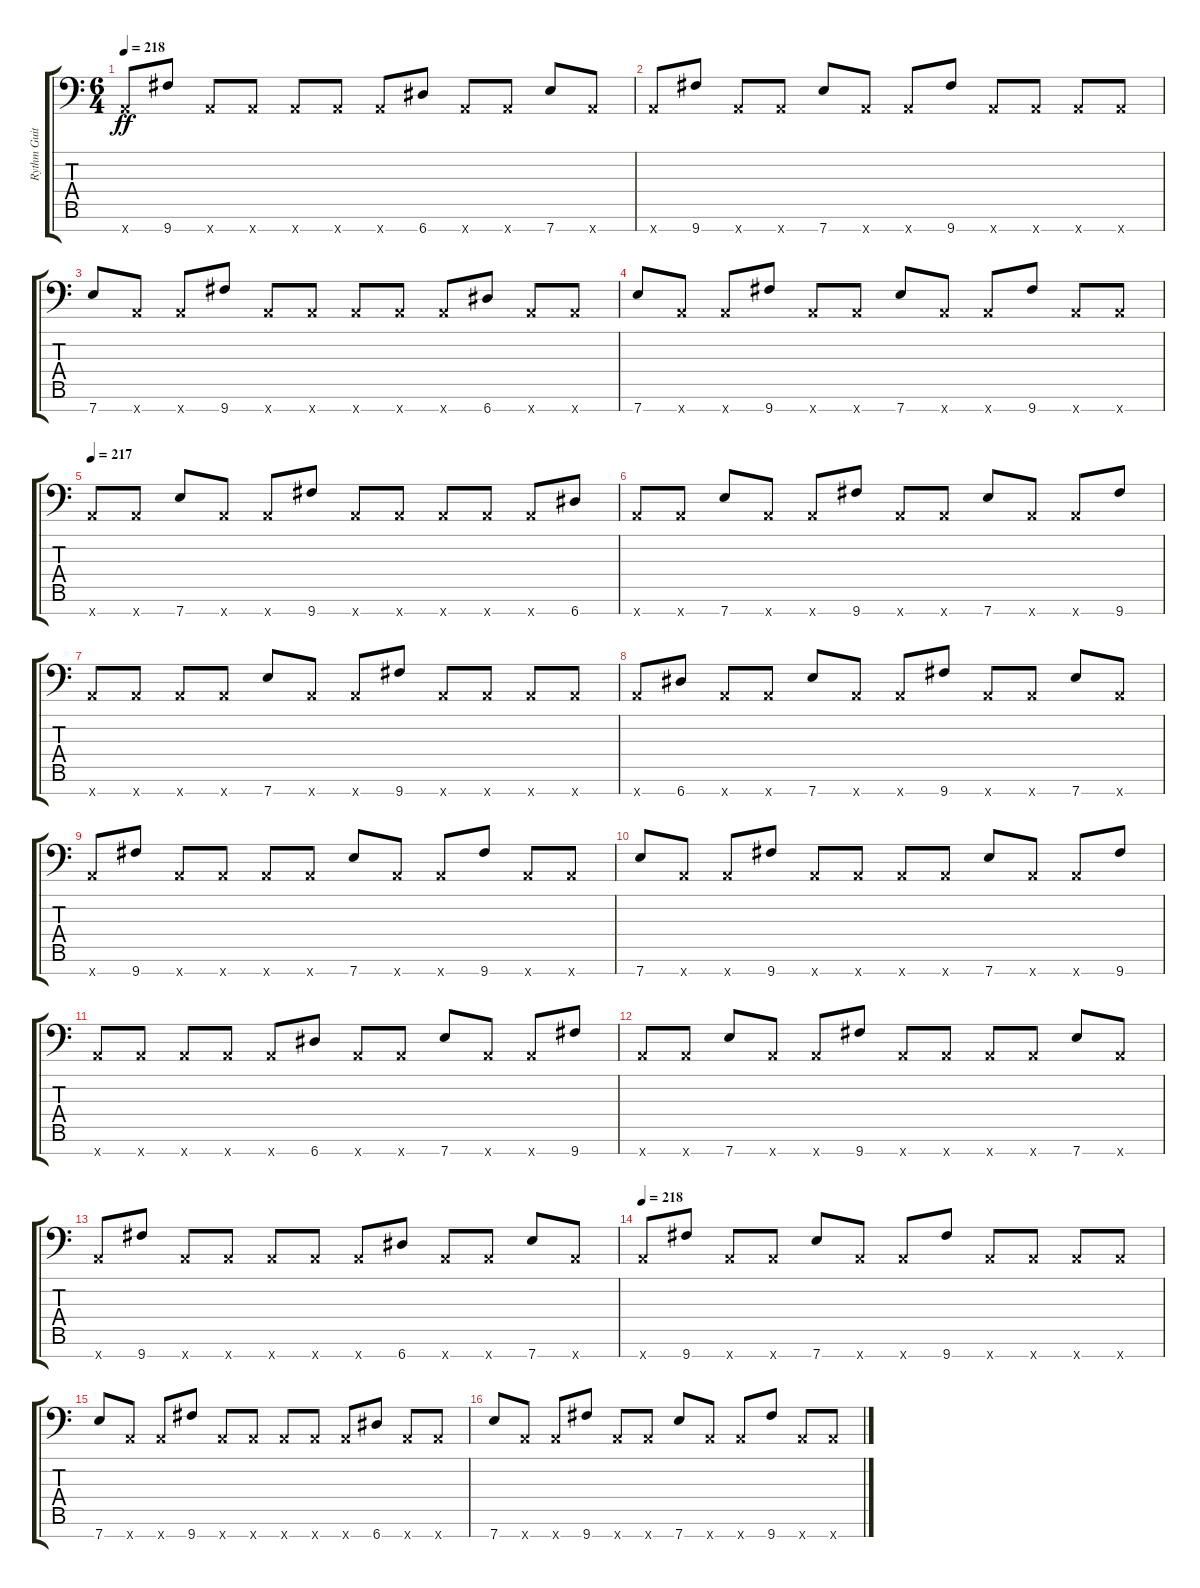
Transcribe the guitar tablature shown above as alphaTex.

\track ("Rythm Guitar #2" "Rythm Guit") {instrument distortionguitar}
\staff {score tabs}
\tuning (D4 A3 E3 D3 A2 E2 A1) {hide}
\ts (6 4)
\tempo 218
\clef f4
\ks c
0.7{x}.8{dy ff} 9.7.8 0.7{x}.8 0.7{x}.8 0.7{x}.8 0.7{x}.8 0.7{x}.8 6.7.8 0.7{x}.8 0.7{x}.8 7.7.8 0.7{x}.8 |
0.7{x}.8 9.7.8 0.7{x}.8 0.7{x}.8 7.7.8 0.7{x}.8 0.7{x}.8 9.7.8 0.7{x}.8 0.7{x}.8 0.7{x}.8 0.7{x}.8 |
7.7.8 0.7{x}.8 0.7{x}.8 9.7.8 0.7{x}.8 0.7{x}.8 0.7{x}.8 0.7{x}.8 0.7{x}.8 6.7.8 0.7{x}.8 0.7{x}.8 |
7.7.8 0.7{x}.8 0.7{x}.8 9.7.8 0.7{x}.8 0.7{x}.8 7.7.8 0.7{x}.8 0.7{x}.8 9.7.8 0.7{x}.8 0.7{x}.8 |
\tempo 217
0.7{x}.8 0.7{x}.8 7.7.8 0.7{x}.8 0.7{x}.8 9.7.8 0.7{x}.8 0.7{x}.8 0.7{x}.8 0.7{x}.8 0.7{x}.8 6.7.8 |
0.7{x}.8 0.7{x}.8 7.7.8 0.7{x}.8 0.7{x}.8 9.7.8 0.7{x}.8 0.7{x}.8 7.7.8 0.7{x}.8 0.7{x}.8 9.7.8 |
0.7{x}.8 0.7{x}.8 0.7{x}.8 0.7{x}.8 7.7.8 0.7{x}.8 0.7{x}.8 9.7.8 0.7{x}.8 0.7{x}.8 0.7{x}.8 0.7{x}.8 |
0.7{x}.8 6.7.8 0.7{x}.8 0.7{x}.8 7.7.8 0.7{x}.8 0.7{x}.8 9.7.8 0.7{x}.8 0.7{x}.8 7.7.8 0.7{x}.8 |
0.7{x}.8 9.7.8 0.7{x}.8 0.7{x}.8 0.7{x}.8 0.7{x}.8 7.7.8 0.7{x}.8 0.7{x}.8 9.7.8 0.7{x}.8 0.7{x}.8 |
7.7.8 0.7{x}.8 0.7{x}.8 9.7.8 0.7{x}.8 0.7{x}.8 0.7{x}.8 0.7{x}.8 7.7.8 0.7{x}.8 0.7{x}.8 9.7.8 |
0.7{x}.8 0.7{x}.8 0.7{x}.8 0.7{x}.8 0.7{x}.8 6.7.8 0.7{x}.8 0.7{x}.8 7.7.8 0.7{x}.8 0.7{x}.8 9.7.8 |
0.7{x}.8 0.7{x}.8 7.7.8 0.7{x}.8 0.7{x}.8 9.7.8 0.7{x}.8 0.7{x}.8 0.7{x}.8 0.7{x}.8 7.7.8 0.7{x}.8 |
0.7{x}.8 9.7.8 0.7{x}.8 0.7{x}.8 0.7{x}.8 0.7{x}.8 0.7{x}.8 6.7.8 0.7{x}.8 0.7{x}.8 7.7.8 0.7{x}.8 |
\tempo 218
0.7{x}.8 9.7.8 0.7{x}.8 0.7{x}.8 7.7.8 0.7{x}.8 0.7{x}.8 9.7.8 0.7{x}.8 0.7{x}.8 0.7{x}.8 0.7{x}.8 |
7.7.8 0.7{x}.8 0.7{x}.8 9.7.8 0.7{x}.8 0.7{x}.8 0.7{x}.8 0.7{x}.8 0.7{x}.8 6.7.8 0.7{x}.8 0.7{x}.8 |
7.7.8 0.7{x}.8 0.7{x}.8 9.7.8 0.7{x}.8 0.7{x}.8 7.7.8 0.7{x}.8 0.7{x}.8 9.7.8 0.7{x}.8 0.7{x}.8
